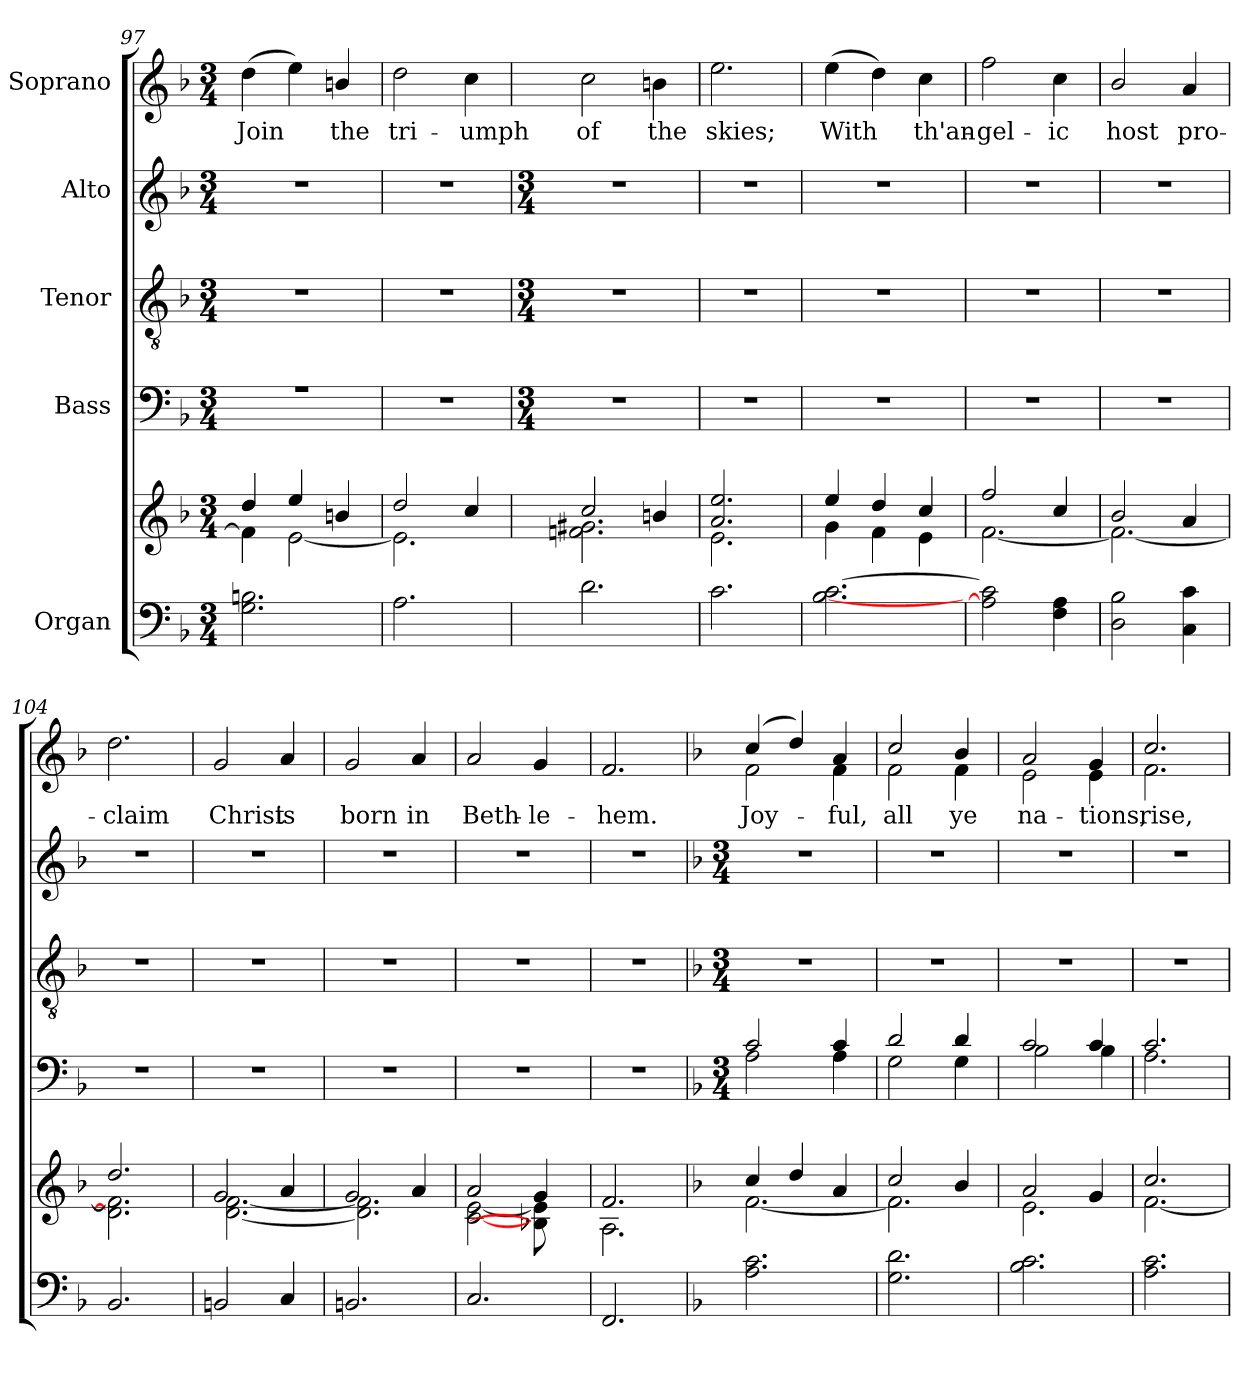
**kern	**kern	**kern	**kern	**kern	**kern	**text
*part5	*part5	*part4	*part3	*part2	*part1	*part1
*staff6	*staff5	*staff4	*staff3	*staff2	*staff1	*staff1
*I"Organ	*	*I"Bass	*I"Tenor	*I"Alto	*I"Soprano	*
*clefF4	*clefG2	*clefF4	*clefGv2	*clefG2	*clefG2	*
*k[b-]	*k[b-]	*k[b-]	*k[b-]	*k[b-]	*k[b-]	*
*F:	*F:	*F:	*F:	*F:	*F:	*
*M3/4	*M3/4	*M3/4	*M3/4	*M3/4	*M3/4	*
=97	=97	=97	=97	=97	=97	=97
*	*^	*	*	*	*^	*
!	!	!	!LO:N:vis=1	!	!	!	!LO:N:vis=1	!LO:LY:b
*	*	*	*^	*	*	*	*	*
2.G 2.Bn	4dd/	4f\]	2.r	2.ryy	2.r	2.r	(>4dd\	2.ryy	Join
.	4ee/	[2e\	.	.	.	.	4ee\)	.	.
!	!	!	!	!	!	!	!	!	!LO:LY:b
.	4bn/	.	.	.	.	.	4bn/	.	the
=98	=98	=98	=98	=98	=98	=98	=98	=98	=98
!	!	!	!LO:N:vis=1	!	!	!	!	!LO:N:vis=1	!LO:LY:b
2.A	2dd/	2.e\]	2.r	2ryy	2.r	2.r	2dd\	2.ryy	tri-
!	!	!	!	!	!	!	!	!	!LO:LY:b
.	4cc/	.	.	4ryy	.	.	4cc\	.	-umph
*	*	*	*v	*v	*	*	*v	*v	*
!!LO:LB:g=z
=99	=99	=99	=99	=99	=99	=99	=99
*	*	*	*M3/4	*M3/4	*M3/4	*	*
*	*	*	*^	*	*	*	*
!	!	!	!	!	!	!	!	!LO:LY:b
*	*	*	*v	*v	*	*	*	*
2.d	2cc/	2.fn\ 2.g#X\	2.r	2.r	2.r	2cc	of
!	!	!	!	!	!	!	!LO:LY:b
.	4bn/	.	.	.	.	4bn	the
=100	=100	=100	=100	=100	=100	=100	=100
!	!	!	!	!	!	!	!LO:LY:b
2.c	2.a/ 2.ee/	2.e\	2.r	2.r	2.r	2.ee	skies;
=101	=101	=101	=101	=101	=101	=101	=101
!	!	!	!	!	!	!	!LO:LY:b
[2.B- [2.c	4ee/	4g\	2.r	2.r	2.r	(>4ee	With
.	4dd/	4f\	.	.	.	4dd)	.
!	!	!	!	!	!	!	!LO:LY:b
.	4cc/	4e\	.	.	.	4cc	th'an-
=102	=102	=102	=102	=102	=102	=102	=102
!	!	!	!	!	!	!	!LO:LY:b
2A] 2c]	2ff/	[2.f\	2.r	2.r	2.r	2ff	-gel-
!	!	!	!	!	!	!	!LO:LY:b
4F 4A	4cc/	.	.	.	.	4cc	-ic
=103	=103	=103	=103	=103	=103	=103	=103
!	!	!	!	!	!	!	!LO:LY:b
2D 2B-	2b-/	2.f\_	2.r	2.r	2.r	2b-/	host
!	!	!	!	!	!	!	!LO:LY:b
4C 4c	4a/	.	.	.	.	4a	pro-
=104	=104	=104	=104	=104	=104	=104	=104
!	!	!	!	!	!	!	!LO:LY:b
2.BB-	2.dd/	2.d\] 2.f\]	2.r	2.r	2.r	2.dd	-claim
=105	=105	=105	=105	=105	=105	=105	=105
!	!	!	!	!	!	!	!LO:LY:b
2BBn	2g/	[2.d\ [2.f\	2.r	2.r	2.r	2g	Christ
!	!	!	!	!	!	!	!LO:LY:b
4C	4a/	.	.	.	.	4a	is
=106	=106	=106	=106	=106	=106	=106	=106
!	!	!	!	!	!	!	!LO:LY:b
2.BBn	2g/	2.d\] 2.f\]	2.r	2.r	2.r	2g	born
!	!	!	!	!	!	!	!LO:LY:b
.	4a/	.	.	.	.	4a	in
=107	=107	=107	=107	=107	=107	=107	=107
!	!	!	!	!	!	!	!LO:LY:b
2.C	2a/	[2c\ [2e\	2.r	2.r	2.r	2a	Beth-
!	!	!	!	!	!	!	!LO:LY:b
.	4g/	8B-X\] 8e\]	.	.	.	4g	-le-
.	.	8ryy	.	.	.	.	.
=108	=108	=108	=108	=108	=108	=108	=108
!	!	!	!	!	!	!	!LO:LY:b
2.FF	2.f/	2.A\	2.r	2.r	2.r	2.f	-hem.
!!LO:LB:g=z
=109	=109	=109	=109	=109	=109	=109	=109
*	*	*	*k[b-]	*	*	*	*
*	*	*	*F:	*	*	*	*
*	*	*	*M3/4	*M3/4	*M3/4	*	*
*	*	*	*^	*	*	*	*
!	!	!	!	!	!	!	!	!LO:LY:b
*	*	*	*	*	*	*	*^	*
2.A 2.c	4cc/	[2.f\	2c/	2A\	2.r	2.r	(>4cc/	2f\	Joy-
.	4dd/	.	.	.	.	.	4dd/)	.	.
!	!	!	!	!	!	!	!	!	!LO:LY:b
.	4a/	.	4c/	4A\	.	.	4a/	4f\	-ful,
=110	=110	=110	=110	=110	=110	=110	=110	=110	=110
!	!	!	!	!	!	!	!	!	!LO:LY:b
2.G 2.d	2cc/	2.f\]	2d/	2G\	2.r	2.r	2cc/	2f\	all
!	!	!	!	!	!	!	!	!	!LO:LY:b
.	4b-/	.	4d/	4G\	.	.	4b-/	4f\	ye
=111	=111	=111	=111	=111	=111	=111	=111	=111	=111
!	!	!	!	!	!	!	!	!	!LO:LY:b
2.B- 2.c	2a/	2.e\	2c/	2B-\	2.r	2.r	2a/	2e\	na-
!	!	!	!	!	!	!	!	!	!LO:LY:b
.	4g/	.	4c/	4B-\	.	.	4g/	4e\	-tions,
=112	=112	=112	=112	=112	=112	=112	=112	=112	=112
!	!	!	!	!	!	!	!	!	!LO:LY:b
2.A 2.c	2.cc/	[2.f\	2.c/	2.A\	2.r	2.r	2.cc/	2.f\	rise,
*	*v	*v	*	*	*	*	*v	*v	*
*	*	*v	*v	*	*	*	*
=	=	=	=	=	=	=
*-	*-	*-	*-	*-	*-	*-
